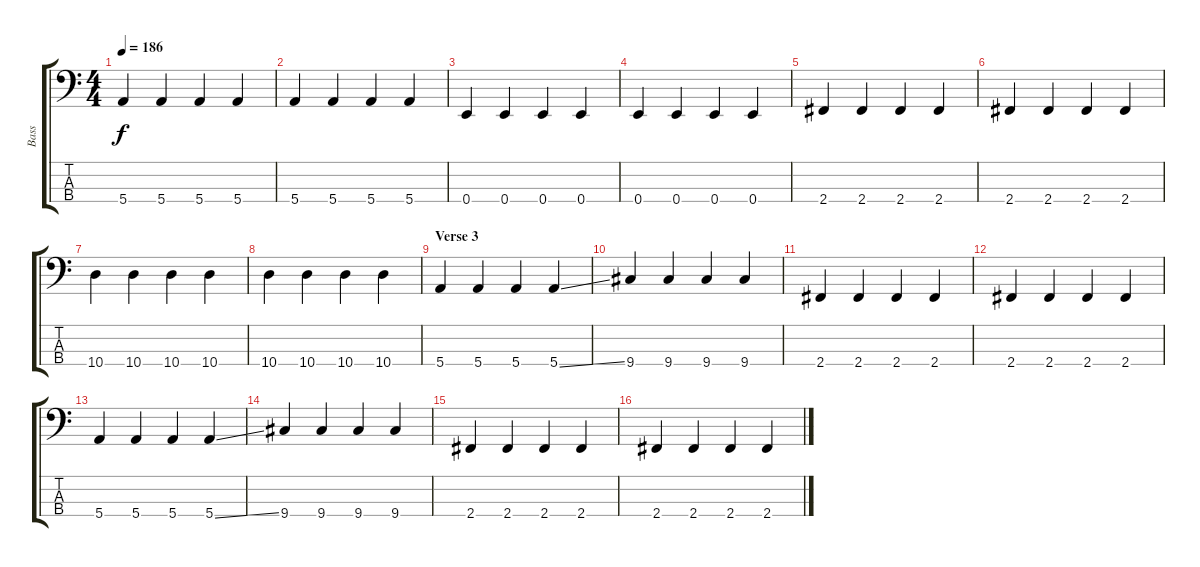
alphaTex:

\track ("Bass" "Bass") {instrument electricbasspick}
\staff {score tabs}
\tuning (G2 D2 A1 E1) {hide}
\ts (4 4)
\tempo 186
\clef f4
\ks c
5.4.4{dy f} 5.4.4 5.4.4 5.4.4 |
5.4.4 5.4.4 5.4.4 5.4.4 |
0.4.4 0.4.4 0.4.4 0.4.4 |
0.4.4 0.4.4 0.4.4 0.4.4 |
2.4.4 2.4.4 2.4.4 2.4.4 |
2.4.4 2.4.4 2.4.4 2.4.4 |
10.4.4 10.4.4 10.4.4 10.4.4 |
10.4.4 10.4.4 10.4.4 10.4.4 |
\section ("" "Verse 3")
5.4.4 5.4.4 5.4.4 5.4{ss}.4 |
9.4.4 9.4.4 9.4.4 9.4.4 |
2.4.4 2.4.4 2.4.4 2.4.4 |
2.4.4 2.4.4 2.4.4 2.4.4 |
5.4.4 5.4.4 5.4.4 5.4{ss}.4 |
9.4.4 9.4.4 9.4.4 9.4.4 |
2.4.4 2.4.4 2.4.4 2.4.4 |
2.4.4 2.4.4 2.4.4 2.4.4
